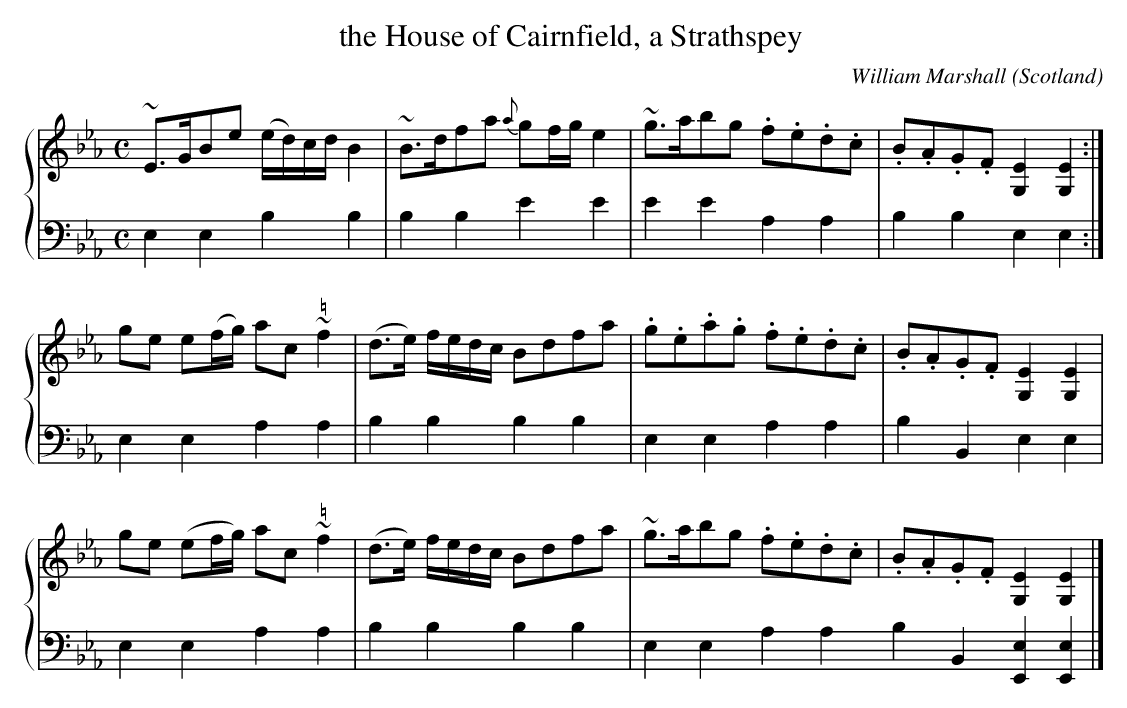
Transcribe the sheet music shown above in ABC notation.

X:1
T:the House of Cairnfield, a Strathspey
C:William Marshall
L:1/8
M:C
O:Scotland
K:Eb major
%%staves {1 2}
V:1
~E>GBe (e/d/)c/d/ B2 | ~B>dfa {a}gf/g/ e2 | \
~g>abg .f.e.d.c |.B.A.G.F [G,E]2 [G,E]2 :|
ge e(f/g/) ac "\="~f2 | (d>e) f/e/d/c/ Bdfa | \
.g.e.a.g .f.e.d.c | .B.A.G.F [G,E]2 [G,E]2 |
ge (ef/g/) ac "\="~f2 | (d>e) f/e/d/c/ Bdfa | \
~g>abg .f.e.d.c |.B.A.G.F [G,E]2 [G,E]2 |]
V:2 clef=bass octave=-2
L:1/4
eebb | bbe'e' | e'e'aa | bbee :| \
eeaa | bbbb | eeaa | bBee | eeaa | bbbb | eeaabB[Ee] [Ee] |]
